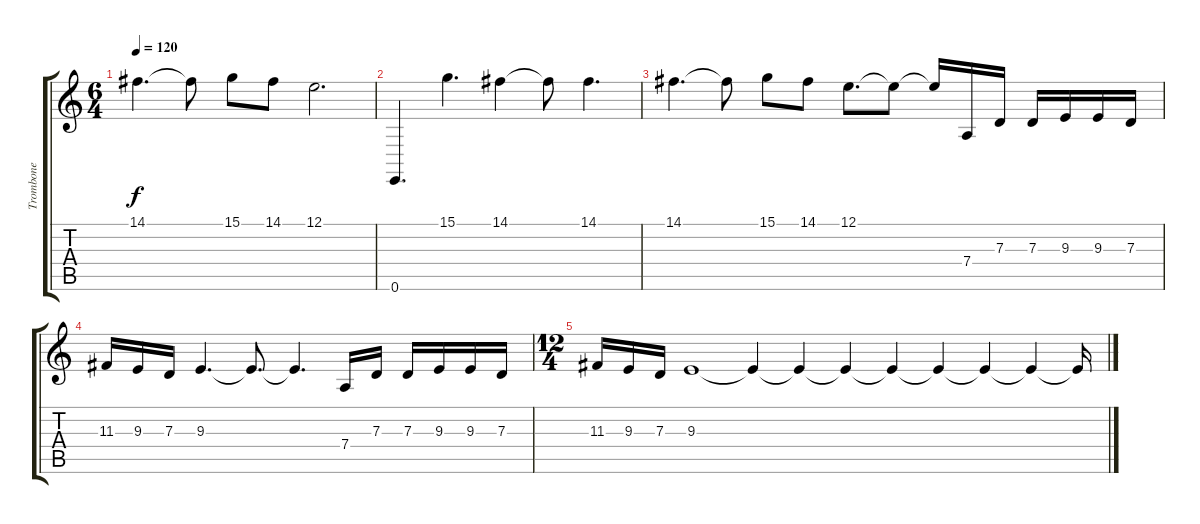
\track ("Trombone" "Trombone") {instrument trombone}
\staff {score tabs}
\tuning (E4 B3 G3 D3 A2 E2) {hide}
\ts (6 4)
\tempo 120
\clef g2
\ks c
14.1.4{d dy f} 14.1{t}.8 15.1.8 14.1.8 12.1.2{d} |
0.6.4{d} 15.1.4{d} 14.1.4 14.1{t}.8 14.1.4{d} |
14.1.4{d} 14.1{t}.8 15.1.8 14.1.8 12.1.8{d} 12.1{t}.8 12.1{t}.16 7.4.16 7.3.16 7.3.16 9.3.16 9.3.16 7.3.16 |
11.3.16 9.3.16 7.3.16 9.3.4{d} 9.3{t}.8{d} 9.3{t}.4{d} 7.4.16 7.3.16 7.3.16 9.3.16 9.3.16 7.3.16 |
\ts (12 4)
11.3.16 9.3.16 7.3.16 9.3.1 9.3{t}.4 9.3{t}.4 9.3{t}.4 9.3{t}.4 9.3{t}.4 9.3{t}.4 9.3{t}.4 9.3{t}.16
